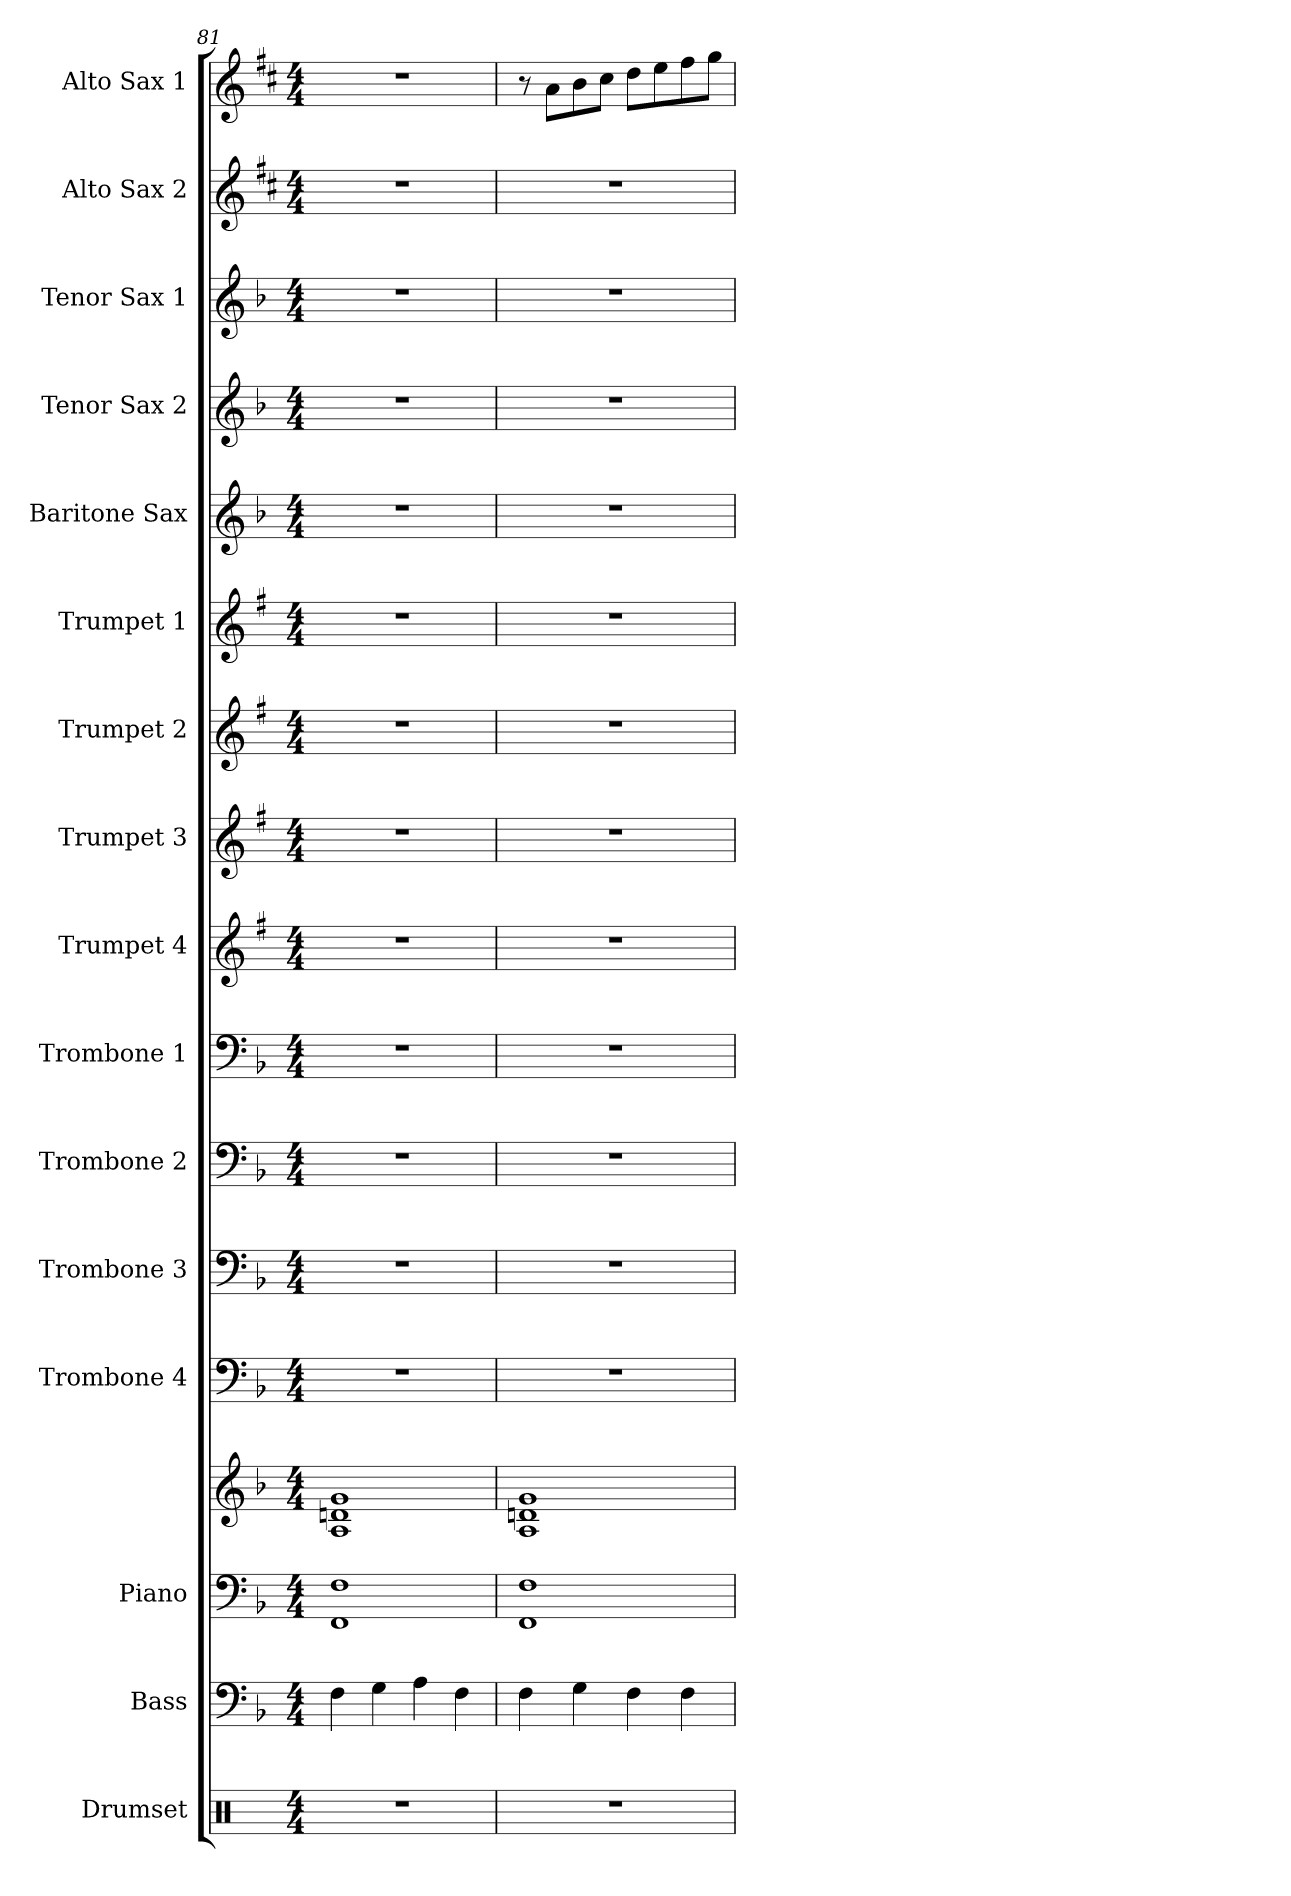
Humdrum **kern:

**kern	**kern	**kern	**kern	**kern	**kern	**kern	**kern	**kern	**kern	**kern	**kern	**kern	**kern	**kern	**kern	**kern
*part16	*part15	*part14	*part14	*part13	*part12	*part11	*part10	*part9	*part8	*part7	*part6	*part5	*part4	*part3	*part2	*part1
*staff17	*staff16	*staff15	*staff14	*staff13	*staff12	*staff11	*staff10	*staff9	*staff8	*staff7	*staff6	*staff5	*staff4	*staff3	*staff2	*staff1
*I"Drumset	*I"Bass	*I"Piano	*	*I"Trombone 4	*I"Trombone 3	*I"Trombone 2	*I"Trombone 1	*I"Trumpet 4	*I"Trumpet 3	*I"Trumpet 2	*I"Trumpet 1	*I"Baritone Sax	*I"Tenor Sax 2	*I"Tenor Sax 1	*I"Alto Sax 2	*I"Alto Sax 1
*I'Drs.	*I'Bass	*I'Piano	*	*I'Tbn. 4	*I'Tbn. 3	*I'Tbn. 2	*I'Tbn. 1	*I'Tpt. 4	*I'Tpt. 3	*I'Tpt. 2	*I'Tpt. 1	*I'Bari	*I'Tenor 2	*I'Tenor 1	*I'Alto 2	*I'Alto 1
*clefX	*clefF4	*clefF4	*clefG2	*clefF4	*clefF4	*clefF4	*clefF4	*clefG2	*clefG2	*clefG2	*clefG2	*clefG2	*clefG2	*clefG2	*clefG2	*clefG2
*	*ITrd7c12	*	*	*	*	*	*	*ITrd1c2	*ITrd1c2	*ITrd1c2	*ITrd1c2	*ITrd12c21	*ITrd8c14	*ITrd8c14	*ITrd5c9	*ITrd5c9
*k[]	*k[b-]	*k[b-]	*k[b-]	*k[b-]	*k[b-]	*k[b-]	*k[b-]	*k[b-]	*k[b-]	*k[b-]	*k[b-]	*k[b-]	*k[b-]	*k[b-]	*k[b-]	*k[b-]
*M4/4	*M4/4	*M4/4	*M4/4	*M4/4	*M4/4	*M4/4	*M4/4	*M4/4	*M4/4	*M4/4	*M4/4	*M4/4	*M4/4	*M4/4	*M4/4	*M4/4
=81	=81	=81	=81	=81	=81	=81	=81	=81	=81	=81	=81	=81	=81	=81	=81	=81
1r	4FF\	1FF 1F	1A 1dn 1g	1r	1r	1r	1r	1r	1r	1r	1r	1r	1r	1r	1r	1r
.	4GG\	.	.	.	.	.	.	.	.	.	.	.	.	.	.	.
.	4AA\	.	.	.	.	.	.	.	.	.	.	.	.	.	.	.
.	4FF\	.	.	.	.	.	.	.	.	.	.	.	.	.	.	.
=82	=82	=82	=82	=82	=82	=82	=82	=82	=82	=82	=82	=82	=82	=82	=82	=82
1r	4FF\	1FF 1F	1A 1dn 1g	1r	1r	1r	1r	1r	1r	1r	1r	1r	1r	1r	1r	8r
.	.	.	.	.	.	.	.	.	.	.	.	.	.	.	.	8c\L
.	4GG\	.	.	.	.	.	.	.	.	.	.	.	.	.	.	8d\
.	.	.	.	.	.	.	.	.	.	.	.	.	.	.	.	8e\J
.	4FF\	.	.	.	.	.	.	.	.	.	.	.	.	.	.	8f\L
.	.	.	.	.	.	.	.	.	.	.	.	.	.	.	.	8g\
.	4FF\	.	.	.	.	.	.	.	.	.	.	.	.	.	.	8a\
.	.	.	.	.	.	.	.	.	.	.	.	.	.	.	.	8b-\J
=	=	=	=	=	=	=	=	=	=	=	=	=	=	=	=	=
*-	*-	*-	*-	*-	*-	*-	*-	*-	*-	*-	*-	*-	*-	*-	*-	*-
